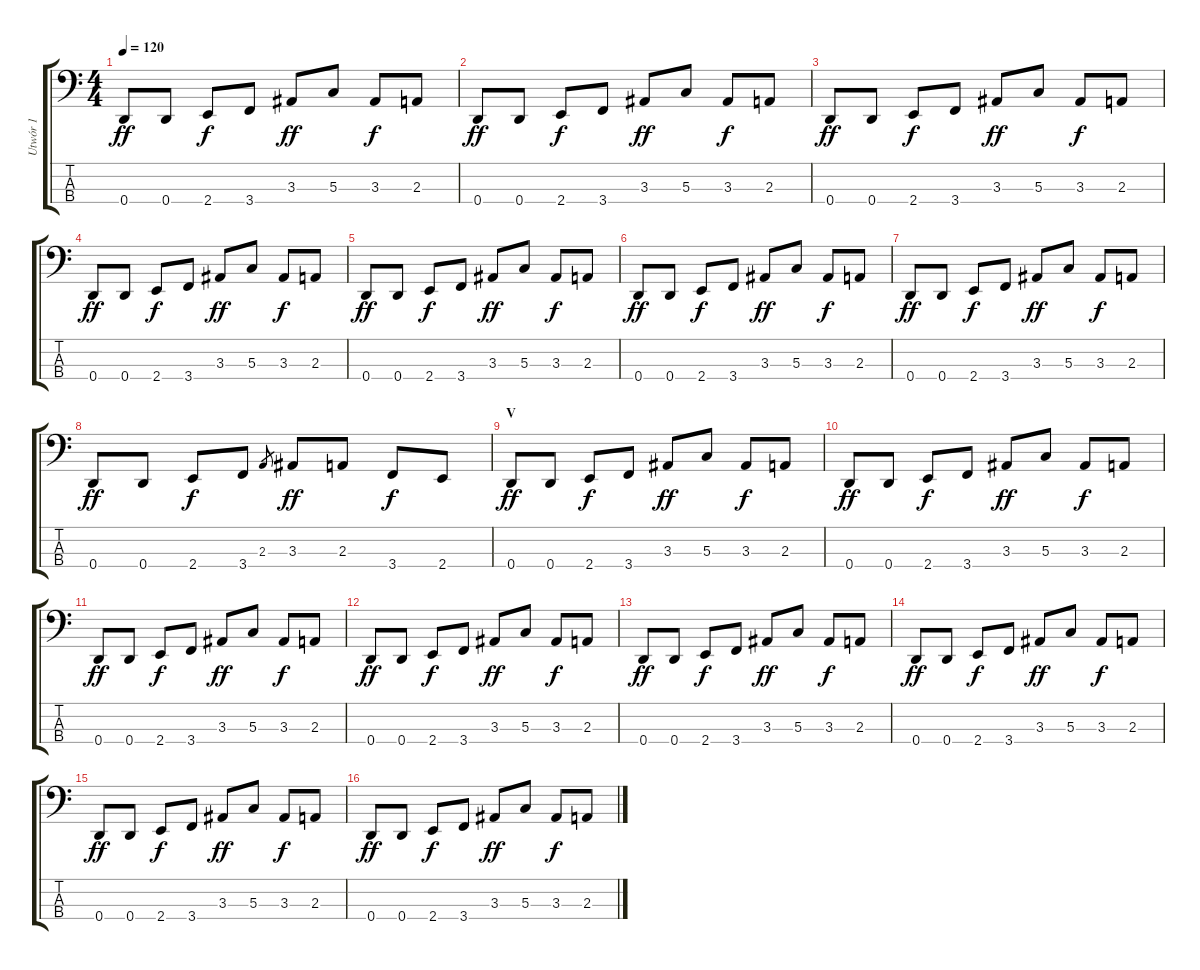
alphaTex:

\track ("Utwór 1" "Utwór 1") {instrument electricbassfinger}
\staff {score tabs}
\tuning (F2 C2 G1 D1) {hide}
\ts (4 4)
\tempo 120
\clef f4
\ks c
0.4.8{dy ff} 0.4.8 2.4.8{dy f} 3.4.8 3.3.8{dy ff} 5.3.8 3.3.8{dy f} 2.3.8 |
0.4.8{dy ff} 0.4.8 2.4.8{dy f} 3.4.8 3.3.8{dy ff} 5.3.8 3.3.8{dy f} 2.3.8 |
0.4.8{dy ff} 0.4.8 2.4.8{dy f} 3.4.8 3.3.8{dy ff} 5.3.8 3.3.8{dy f} 2.3.8 |
0.4.8{dy ff} 0.4.8 2.4.8{dy f} 3.4.8 3.3.8{dy ff} 5.3.8 3.3.8{dy f} 2.3.8 |
0.4.8{dy ff} 0.4.8 2.4.8{dy f} 3.4.8 3.3.8{dy ff} 5.3.8 3.3.8{dy f} 2.3.8 |
0.4.8{dy ff} 0.4.8 2.4.8{dy f} 3.4.8 3.3.8{dy ff} 5.3.8 3.3.8{dy f} 2.3.8 |
0.4.8{dy ff} 0.4.8 2.4.8{dy f} 3.4.8 3.3.8{dy ff} 5.3.8 3.3.8{dy f} 2.3.8 |
0.4.8{dy ff} 0.4.8 2.4.8{dy f} 3.4.8 2.3.8{gr} 3.3.8{dy ff} 2.3.8 3.4.8{dy f} 2.4.8 |
\section ("" "V")
0.4.8{dy ff} 0.4.8 2.4.8{dy f} 3.4.8 3.3.8{dy ff} 5.3.8 3.3.8{dy f} 2.3.8 |
0.4.8{dy ff} 0.4.8 2.4.8{dy f} 3.4.8 3.3.8{dy ff} 5.3.8 3.3.8{dy f} 2.3.8 |
0.4.8{dy ff} 0.4.8 2.4.8{dy f} 3.4.8 3.3.8{dy ff} 5.3.8 3.3.8{dy f} 2.3.8 |
0.4.8{dy ff} 0.4.8 2.4.8{dy f} 3.4.8 3.3.8{dy ff} 5.3.8 3.3.8{dy f} 2.3.8 |
0.4.8{dy ff} 0.4.8 2.4.8{dy f} 3.4.8 3.3.8{dy ff} 5.3.8 3.3.8{dy f} 2.3.8 |
0.4.8{dy ff} 0.4.8 2.4.8{dy f} 3.4.8 3.3.8{dy ff} 5.3.8 3.3.8{dy f} 2.3.8 |
0.4.8{dy ff} 0.4.8 2.4.8{dy f} 3.4.8 3.3.8{dy ff} 5.3.8 3.3.8{dy f} 2.3.8 |
0.4.8{dy ff} 0.4.8 2.4.8{dy f} 3.4.8 3.3.8{dy ff} 5.3.8 3.3.8{dy f} 2.3.8
